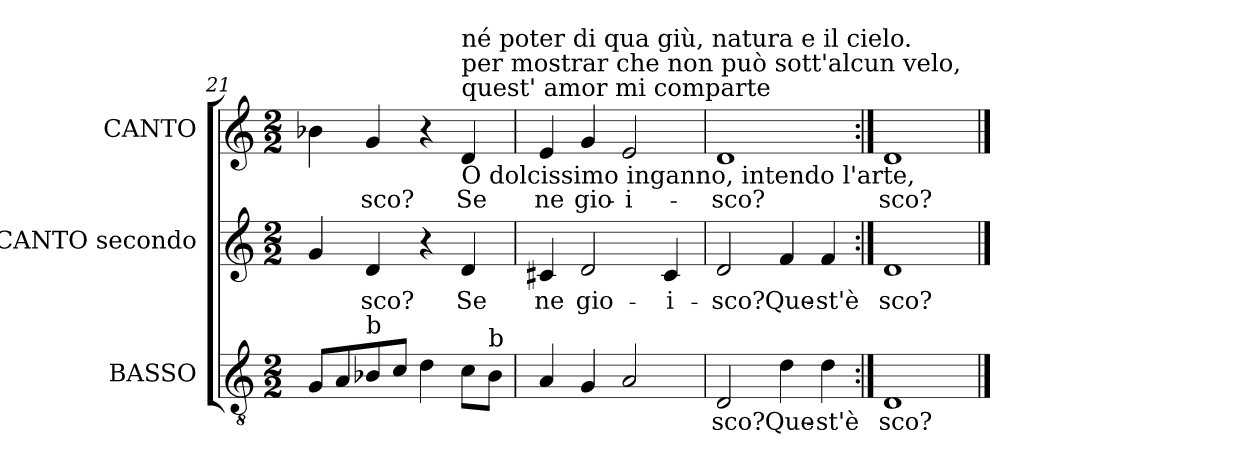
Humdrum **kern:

**kern	**text	**kern	**text	**kern	**text
*part3	*part3	*part2	*part2	*part1	*part1
*staff3	*staff3	*staff2	*staff2	*staff1	*staff1
*I"BASSO	*	*I"CANTO secondo	*	*I"CANTO	*
*	*	*I'S 2	*	*	*
*clefGv2	*	*clefG2	*	*clefG2	*
*ITrd7c12	*	*	*	*	*
*k[]	*	*k[]	*	*k[]	*
*C:	*	*C:	*	*C:	*
*M2/2	*	*M2/2	*	*M2/2	*
=21	=21	=21	=21	=21	=21
8GGi/L	.	4gi/	.	4b-Xi\	.
8AAi/	.	.	.	.	.
!	!	!	!LO:LY:b:color=#000000	!	!
!LO:TX:a:t=b	!	!	!	!	!
!	!	!	!	!	!LO:LY:b:color=#000000
8BB-i/	.	4di/	-sco?	4gi/	-sco?
8Ci/J	.	.	.	.	.
4Di\	.	4r	.	4r	.
!	!	!	!LO:LY:b:color=#000000	!	!
!	!	!	!	!LO:TX:b:t=O dolcissimo inganno, intendo l'arte,	!
!	!	!	!	!LO:TX:t=quest' amor mi comparte	!
!	!	!	!	!LO:TX:t=per mostrar che non può sott'alcun velo,	!
!	!	!	!	!LO:TX:t=né poter di qua giù, natura e il cielo.	!
!	!	!	!	!	!LO:LY:b:color=#000000
8Ci\L	.	4di/	Se	4di/	Se
!LO:TX:a:t=b	!	!	!	!	!
8BB-i\J	.	.	.	.	.
=22	=22	=22	=22	=22	=22
!	!	!	!LO:LY:b:color=#000000	!	!
!	!	!	!	!	!LO:LY:b:color=#000000
4AAi/	.	4c#Xi/	ne	4ei/	ne
!	!	!	!LO:LY:b:color=#000000	!	!
!	!	!	!	!	!LO:LY:b:color=#000000
4GGi/	.	2di/	gio-	4gi/	gio-
!	!	!	!	!	!LO:LY:b:color=#000000
2AAi/	.	.	.	2ei/	-i-
!	!	!	!LO:LY:b:color=#000000	!	!
.	.	4c#i/	-i-	.	.
=23	=23	=23	=23	=23	=23
!	!LO:LY:b:color=#000000	!	!	!	!
!	!	!	!LO:LY:b:color=#000000	!	!
!	!	!	!	!	!LO:LY:b:color=#000000
2DDi/	-sco?	2di/	-sco?	1di	-sco?
!	!LO:LY:b:color=#000000	!	!	!	!
!	!	!	!LO:LY:b:color=#000000	!	!
4Di\	Que-	4fi/	Que-	.	.
!	!LO:LY:b:color=#000000	!	!	!	!
!	!	!	!LO:LY:b:color=#000000	!	!
4Di\	-st'è	4fi/	-st'è	.	.
=24:|!	=24:|!	=24:|!	=24:|!	=24:|!	=24:|!
!	!LO:LY:b:color=#000000	!	!	!	!
!	!	!	!LO:LY:b:color=#000000	!	!
!	!	!	!	!	!LO:LY:b:color=#000000
1DDi	- sco?	1di	- sco?	1di	- sco?
==	==	==	==	==	==
*-	*-	*-	*-	*-	*-
